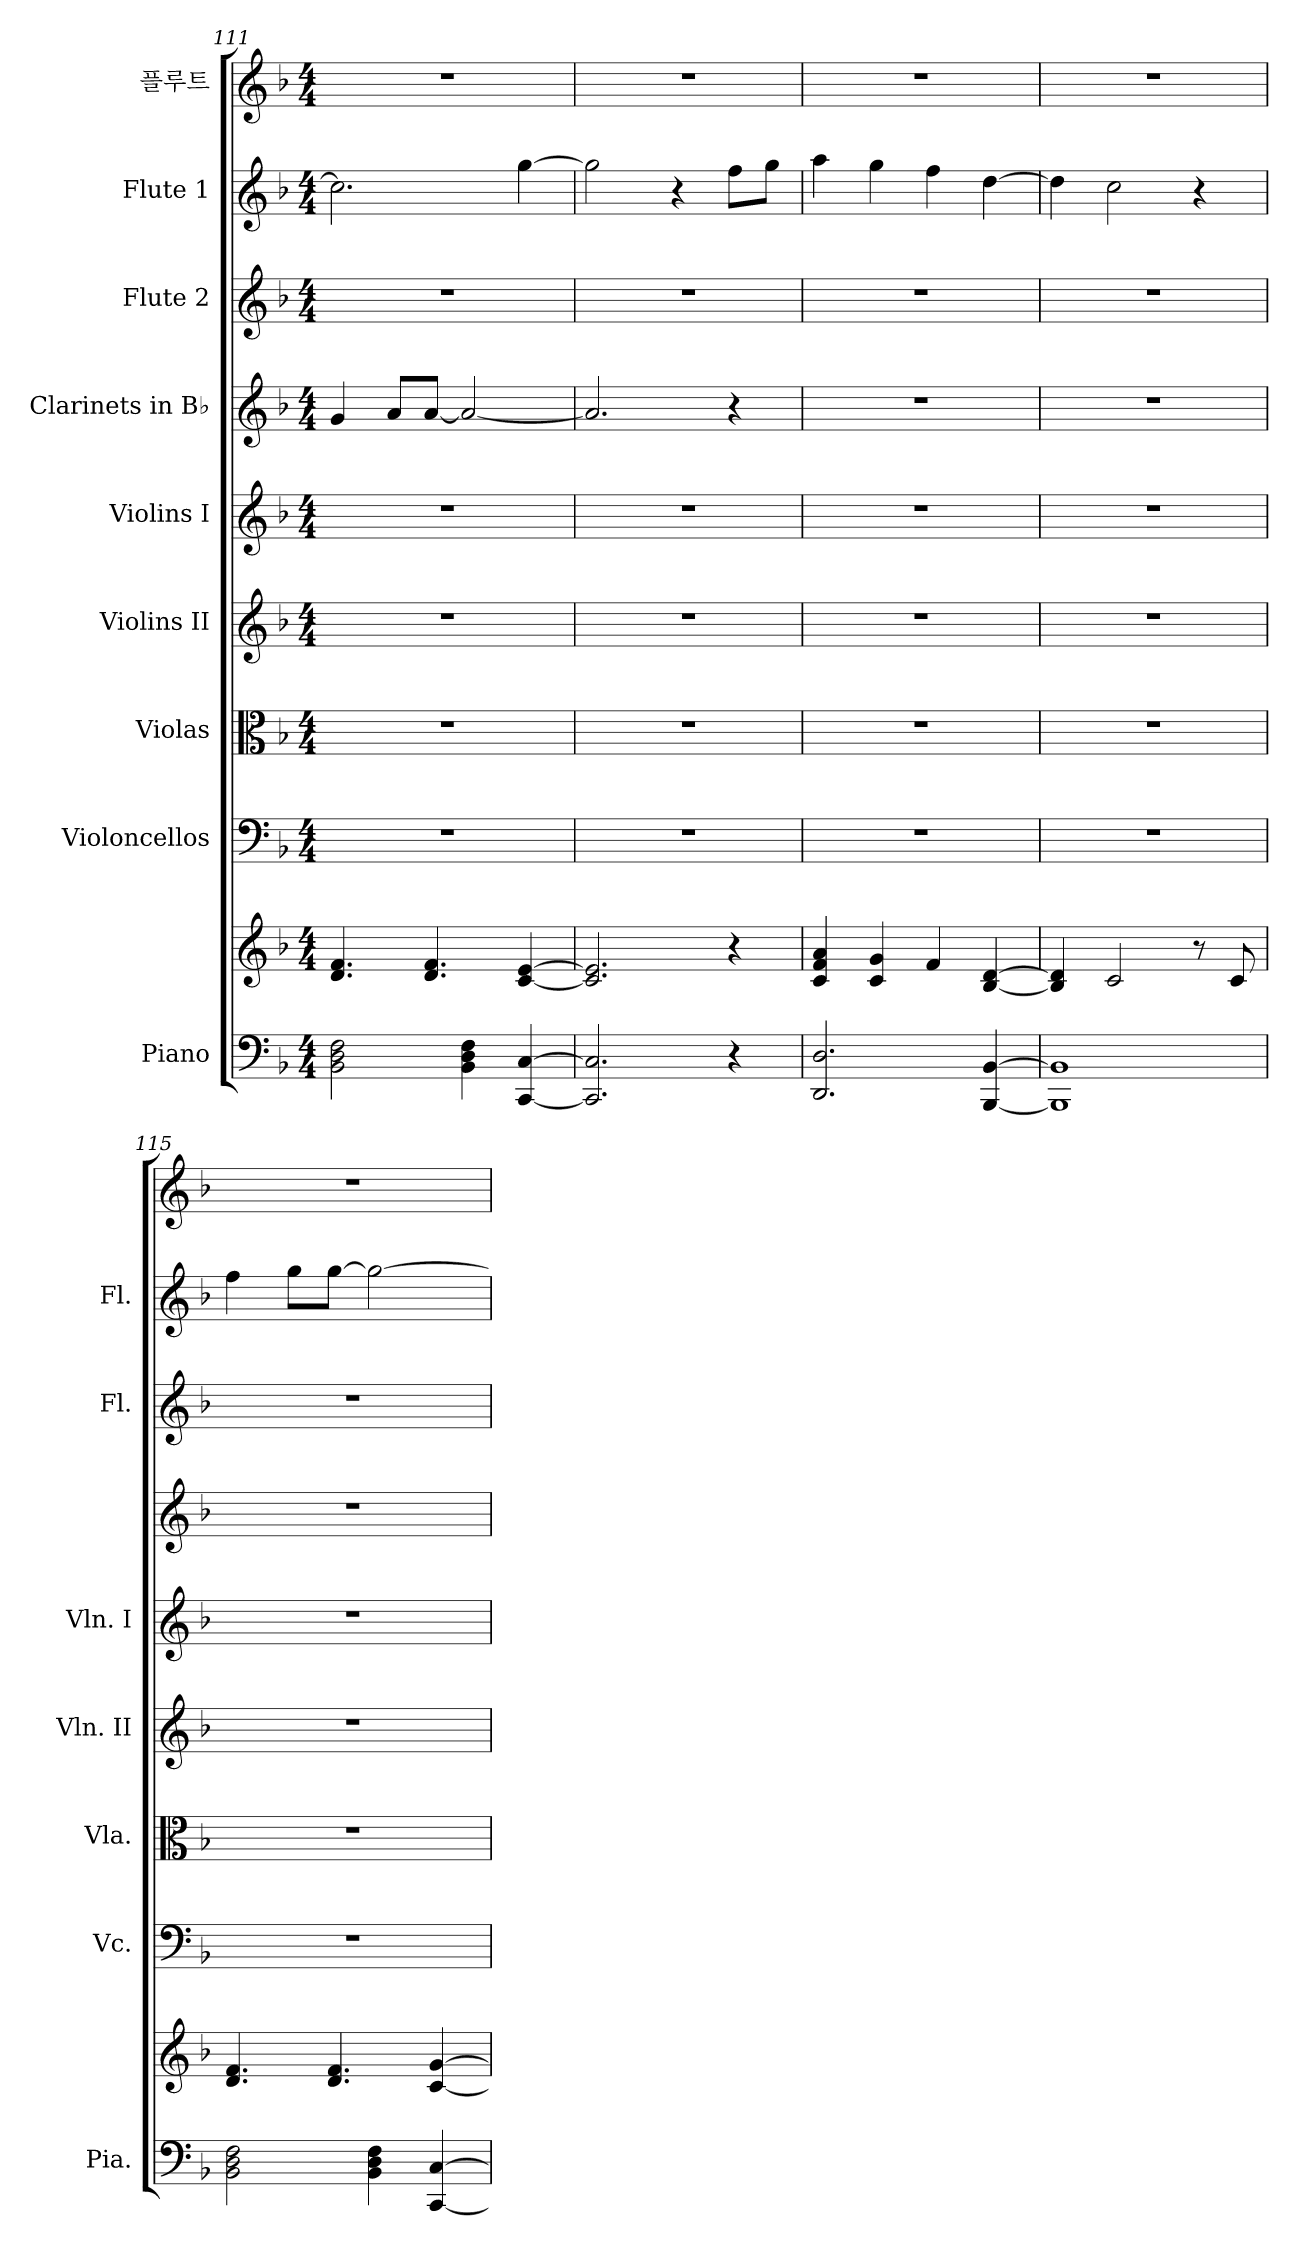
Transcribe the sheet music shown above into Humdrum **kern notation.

**kern	**kern	**kern	**kern	**kern	**kern	**kern	**kern	**kern	**kern
*part9	*part9	*part8	*part7	*part6	*part5	*part4	*part3	*part2	*part1
*staff10	*staff9	*staff8	*staff7	*staff6	*staff5	*staff4	*staff3	*staff2	*staff1
*I"Piano	*	*I"Violoncellos	*I"Violas	*I"Violins II	*I"Violins I	*I"Clarinets in B♭	*I"Flute 2	*I"Flute 1	*I"플루트
*I'Pia.	*	*I'Vc.	*I'Vla.	*I'Vln. II	*I'Vln. I	*	*I'Fl.	*I'Fl.	*
*clefF4	*clefG2	*clefF4	*clefC3	*clefG2	*clefG2	*clefG2	*clefG2	*clefG2	*clefG2
*	*	*	*	*	*	*ITrd1c2	*	*	*
*k[b-]	*k[b-]	*k[b-]	*k[b-]	*k[b-]	*k[b-]	*k[b-e-a-]	*k[b-]	*k[b-]	*k[b-]
*M4/4	*M4/4	*M4/4	*M4/4	*M4/4	*M4/4	*M4/4	*M4/4	*M4/4	*M4/4
=111	=111	=111	=111	=111	=111	=111	=111	=111	=111
2BB-\ 2D\ 2F\	4.d/ 4.f/	1r	1r	1r	1r	4f/	1r	2.cc\]	1r
.	.	.	.	.	.	8g/L	.	.	.
.	4.d/ 4.f/	.	.	.	.	[8g/J	.	.	.
4BB-\ 4D\ 4F\	.	.	.	.	.	2g/_	.	.	.
[4CC/ [4C/	[4c/ [4e/	.	.	.	.	.	.	[4gg\	.
=112	=112	=112	=112	=112	=112	=112	=112	=112	=112
2.CC/] 2.C/]	2.c/] 2.e/]	1r	1r	1r	1r	2.g/]	1r	2gg\]	1r
.	.	.	.	.	.	.	.	4r	.
4r	4r	.	.	.	.	4r	.	8ff\L	.
.	.	.	.	.	.	.	.	8gg\J	.
=113	=113	=113	=113	=113	=113	=113	=113	=113	=113
2.DD/ 2.D/	4c/ 4f/ 4a/	1r	1r	1r	1r	1r	1r	4aa\	1r
.	4c/ 4g/	.	.	.	.	.	.	4gg\	.
.	4f/	.	.	.	.	.	.	4ff\	.
[4BBB-/ [4BB-/	[4B-/ [4d/	.	.	.	.	.	.	[4dd\	.
=114	=114	=114	=114	=114	=114	=114	=114	=114	=114
1BBB-] 1BB-]	4B-/] 4d/]	1r	1r	1r	1r	1r	1r	4dd\]	1r
.	2c/	.	.	.	.	.	.	2cc\	.
.	8r	.	.	.	.	.	.	4r	.
.	8c/	.	.	.	.	.	.	.	.
!!LO:PB:g=z
=115	=115	=115	=115	=115	=115	=115	=115	=115	=115
2BB-\ 2D\ 2F\	4.d/ 4.f/	1r	1r	1r	1r	1r	1r	4ff\	1r
.	.	.	.	.	.	.	.	8gg\L	.
.	4.d/ 4.f/	.	.	.	.	.	.	[8gg\J	.
4BB-\ 4D\ 4F\	.	.	.	.	.	.	.	2gg\_	.
[4CC/ [4C/	[4c/ [4g/	.	.	.	.	.	.	.	.
=	=	=	=	=	=	=	=	=	=
*-	*-	*-	*-	*-	*-	*-	*-	*-	*-
